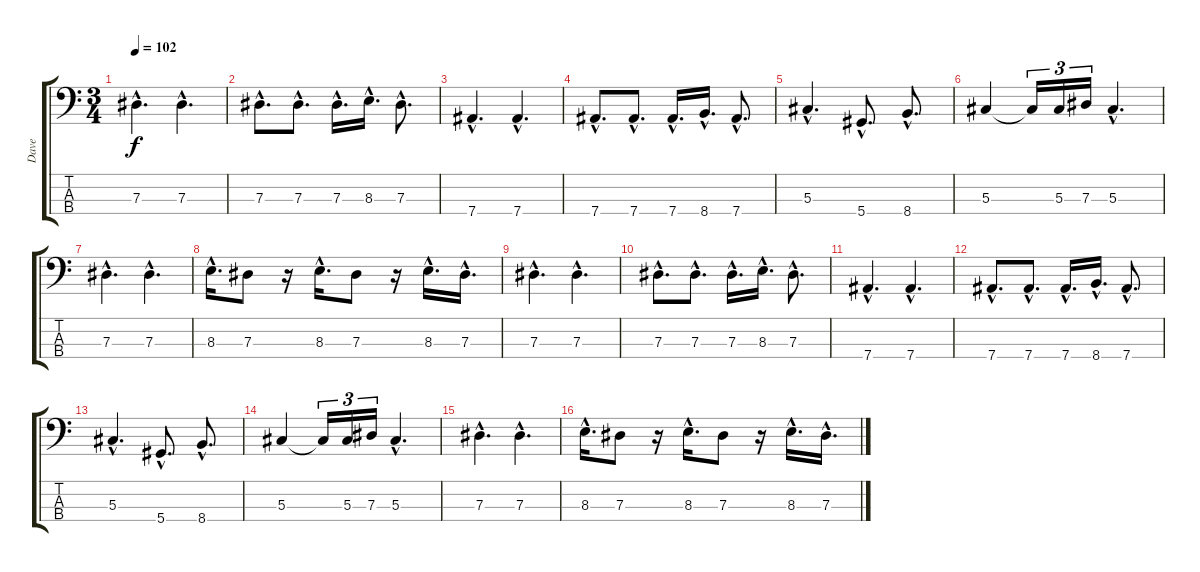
\track ("Dave" "Dave") {instrument electricbasspick}
\staff {score tabs}
\tuning (Gb2 Db2 Ab1 Eb1) {hide}
\ts (3 4)
\tempo 102
\clef f4
\ks c
7.3{hac}.4{d dy f} 7.3{hac}.4{d} |
7.3{hac}.8{d} 7.3{hac}.8{d} 7.3{hac}.16{d} 8.3{hac}.16{d} 7.3{hac}.8{d} |
7.4{hac}.4{d} 7.4{hac}.4{d} |
7.4{hac}.8{d} 7.4{hac}.8{d} 7.4{hac}.16{d} 8.4{hac}.16{d} 7.4{hac}.8{d} |
5.3{hac}.4{d} 5.4{hac}.8{d} 8.4{hac}.8{d} |
5.3.4 5.3{t}.16{tu (3 2)} 5.3.16{tu (3 2)} 7.3.16{tu (3 2)} 5.3{hac}.4{d} |
7.3{hac}.4{d} 7.3{hac}.4{d} |
8.3{hac}.16{d} 7.3.8 r.16 8.3{hac}.16{d} 7.3.8 r.16 8.3{hac}.16{d} 7.3{hac}.16{d} |
7.3{hac}.4{d} 7.3{hac}.4{d} |
7.3{hac}.8{d} 7.3{hac}.8{d} 7.3{hac}.16{d} 8.3{hac}.16{d} 7.3{hac}.8{d} |
7.4{hac}.4{d} 7.4{hac}.4{d} |
7.4{hac}.8{d} 7.4{hac}.8{d} 7.4{hac}.16{d} 8.4{hac}.16{d} 7.4{hac}.8{d} |
5.3{hac}.4{d} 5.4{hac}.8{d} 8.4{hac}.8{d} |
5.3.4 5.3{t}.16{tu (3 2)} 5.3.16{tu (3 2)} 7.3.16{tu (3 2)} 5.3{hac}.4{d} |
7.3{hac}.4{d} 7.3{hac}.4{d} |
8.3{hac}.16{d} 7.3.8 r.16 8.3{hac}.16{d} 7.3.8 r.16 8.3{hac}.16{d} 7.3{hac}.16{d}
